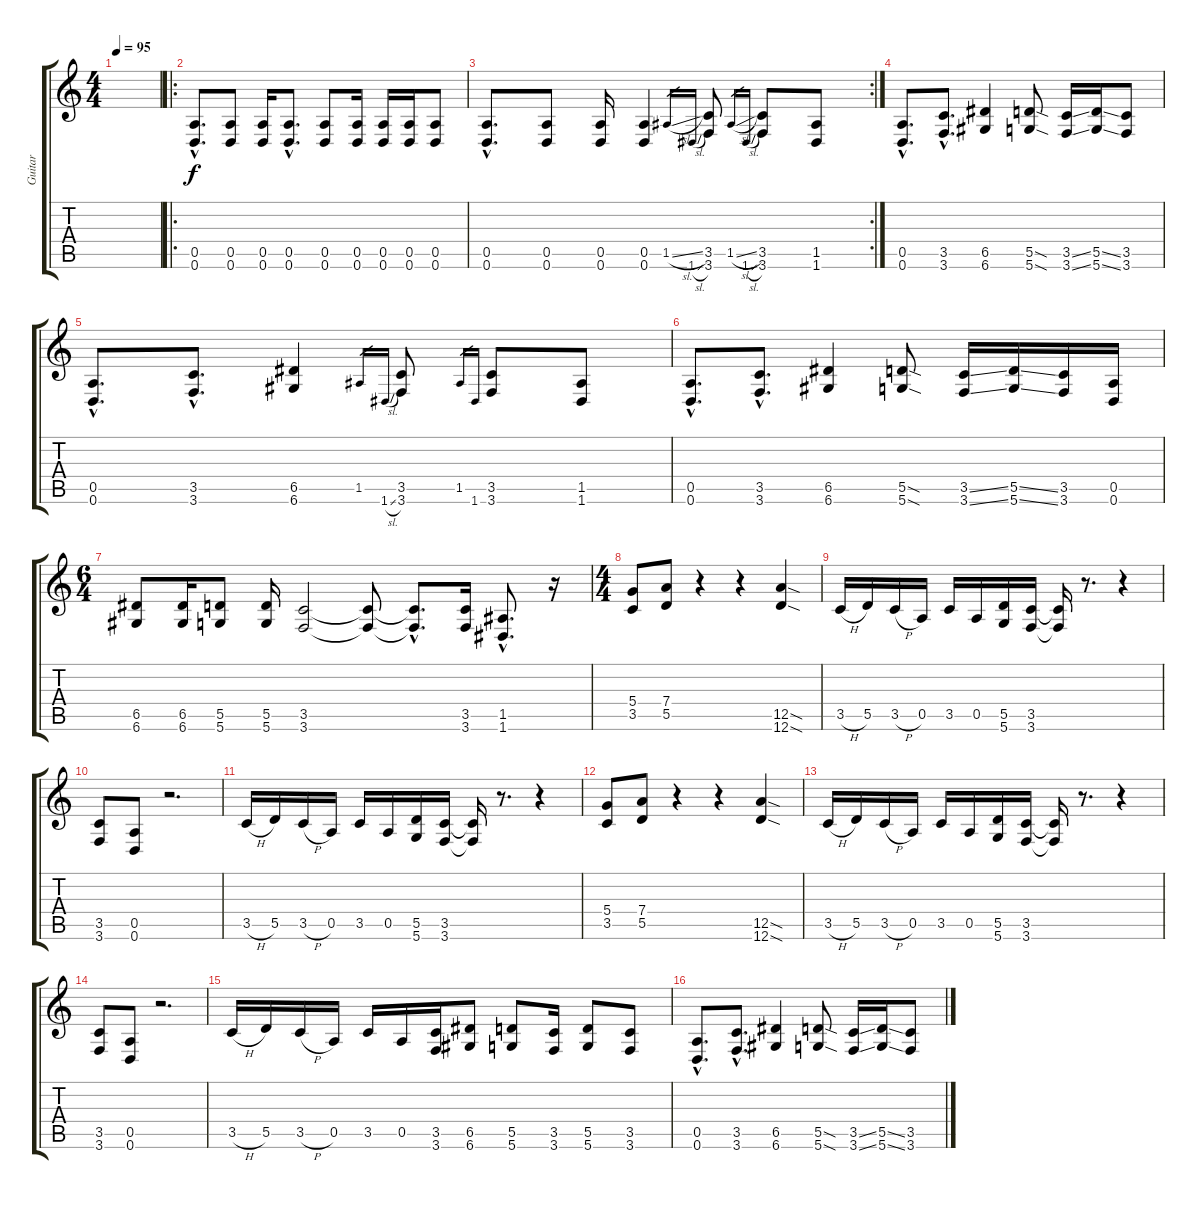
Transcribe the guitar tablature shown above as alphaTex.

\track ("Guitar" "Guitar") {instrument distortionguitar}
\staff {score tabs}
\tuning (E4 B3 G3 D3 A2 D2) {hide}
\ts (4 4)
\tempo 95
\clef g2
\ks c
|
\ro
(0.5{hac} 0.6{hac}).8{d} (0.5 0.6).8 (0.5 0.6).16 (0.5{hac} 0.6{hac}).8{d} (0.5 0.6).8 (0.5 0.6).16 (0.5 0.6).16 (0.5 0.6).16 (0.5 0.6).8 |
\rc 2
(0.5{hac} 0.6{hac}).8{d} (0.5 0.6).8 (0.5 0.6).16 (0.5 0.6).4 1.5{sl}.16{gr} 1.6{sl}.16{gr} (3.5 3.6).8 1.5{sl}.16{gr} 1.6{sl}.16{gr} (3.5 3.6).8 (1.5 1.6).8 |
(0.5{hac} 0.6{hac}).8{d} (3.5{hac} 3.6{hac}).8{d} (6.5 6.6).4 (5.5{sod} 5.6{sod}).8 (3.5{ss} 3.6{ss}).16 (5.5{ss} 5.6{ss}).16 (3.5 3.6).8 |
(0.5{hac} 0.6{hac}).8{d} (3.5{hac} 3.6{hac}).8{d} (6.5 6.6).4 1.5.16{gr} 1.6{sl}.16{gr} (3.5 3.6).8 1.5.16{gr} 1.6.16{gr} (3.5 3.6).8 (1.5 1.6).8 |
(0.5{hac} 0.6{hac}).8{d} (3.5{hac} 3.6{hac}).8{d} (6.5 6.6).4 (5.5{sod} 5.6{sod}).8 (3.5{ss} 3.6{ss}).16 (5.5{ss} 5.6{ss}).16 (3.5 3.6).16 (0.5 0.6).16 |
\ts (6 4)
(6.5 6.6).8 (6.5 6.6).16 (5.5 5.6).8 (5.5 5.6).16 (3.5 3.6).2 (3.5{t} 3.6{t}).8 (3.5{hac t} 3.6{hac t}).8{d} (3.5 3.6).16 (1.5{hac} 1.6{hac}).8{d} r.16 |
\ts (4 4)
(5.4 3.5).8 (7.4 5.5).8 r.4 r.4 (12.5{sod} 12.6{sod}).4 |
3.5{h}.16 5.5.16 3.5{h}.16 0.5.16 3.5.16 0.5.16 (5.5 5.6).16 (3.5 3.6).16 (3.5{t} 3.6{t}).16 r.8{d} r.4 |
(3.5 3.6).8 (0.5 0.6).8 r.2{d} |
3.5{h}.16 5.5.16 3.5{h}.16 0.5.16 3.5.16 0.5.16 (5.5 5.6).16 (3.5 3.6).16 (3.5{t} 3.6{t}).16 r.8{d} r.4 |
(5.4 3.5).8 (7.4 5.5).8 r.4 r.4 (12.5{sod} 12.6{sod}).4 |
3.5{h}.16 5.5.16 3.5{h}.16 0.5.16 3.5.16 0.5.16 (5.5 5.6).16 (3.5 3.6).16 (3.5{t} 3.6{t}).16 r.8{d} r.4 |
(3.5 3.6).8 (0.5 0.6).8 r.2{d} |
3.5{h}.16 5.5.16 3.5{h}.16 0.5.16 3.5.16 0.5.16 (3.5 3.6).16 (6.5 6.6).8 (5.5 5.6).8 (3.5 3.6).16 (5.5 5.6).8 (3.5 3.6).8 |
(0.5{hac} 0.6{hac}).8{d} (3.5{hac} 3.6{hac}).8{d} (6.5 6.6).4 (5.5{sod} 5.6{sod}).8 (3.5{ss} 3.6{ss}).16 (5.5{ss} 5.6{ss}).16 (3.5 3.6).8
